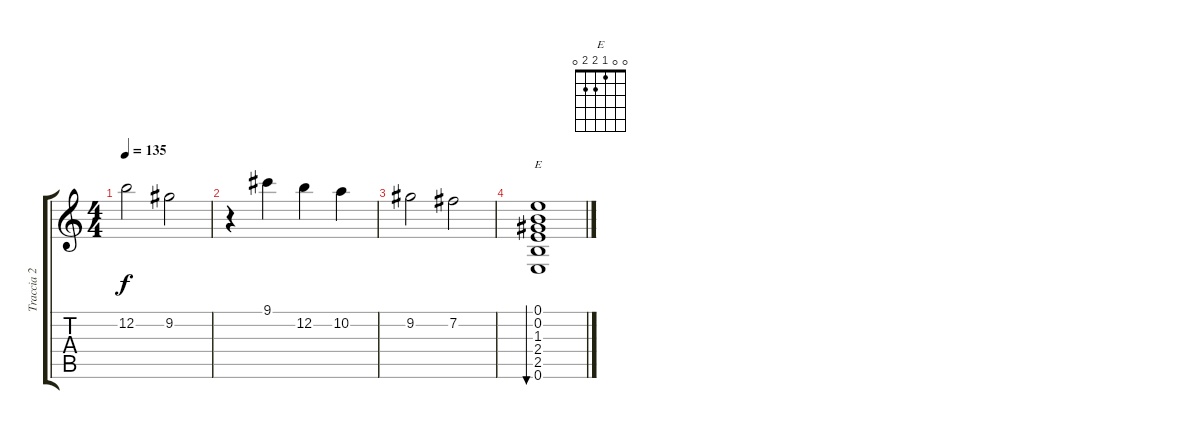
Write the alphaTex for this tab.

\track ("Traccia 2" "Traccia 2") {instrument electricguitarjazz}
\staff {score tabs}
\tuning (E4 B3 G3 D3 A2 E2) {hide}
\chord ("E" 0 0 1 2 2 0)
\ts (4 4)
\tempo 135
\clef g2
\ks c
12.2.2{dy f} 9.2.2 |
r.4 9.1.4 12.2.4 10.2.4 |
9.2.2 7.2.2 |
(0.1 0.2 1.3 2.4 2.5 0.6).1{bu 60 ch "E"}
